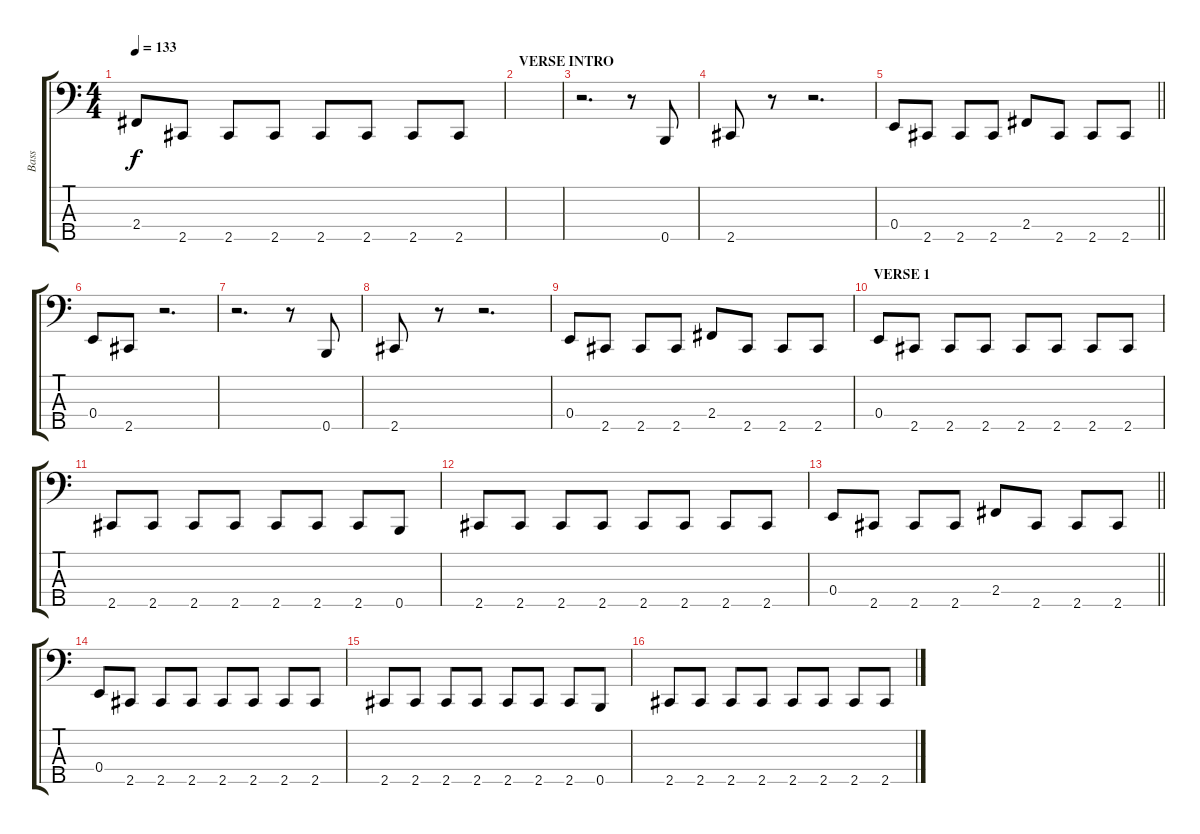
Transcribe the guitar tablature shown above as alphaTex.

\track ("Bass" "Bass") {instrument electricbassfinger}
\staff {score tabs}
\tuning (G2 D2 A1 E1 B0) {hide}
\ts (4 4)
\tempo 133
\clef f4
\ks c
2.4.8{dy f} 2.5.8 2.5.8 2.5.8 2.5.8 2.5.8 2.5.8 2.5.8 |
\section ("" "VERSE INTRO")
|
r.2{d} r.8 0.5.8 |
2.5.8 r.8 r.2{d} |
\barLineRight lightlight
0.4.8 2.5.8 2.5.8 2.5.8 2.4.8 2.5.8 2.5.8 2.5.8 |
0.4.8 2.5.8 r.2{d} |
r.2{d} r.8 0.5.8 |
2.5.8 r.8 r.2{d} |
0.4.8 2.5.8 2.5.8 2.5.8 2.4.8 2.5.8 2.5.8 2.5.8 |
\section ("" "VERSE 1")
0.4.8 2.5.8 2.5.8 2.5.8 2.5.8 2.5.8 2.5.8 2.5.8 |
2.5.8 2.5.8 2.5.8 2.5.8 2.5.8 2.5.8 2.5.8 0.5.8 |
2.5.8 2.5.8 2.5.8 2.5.8 2.5.8 2.5.8 2.5.8 2.5.8 |
\barLineRight lightlight
0.4.8 2.5.8 2.5.8 2.5.8 2.4.8 2.5.8 2.5.8 2.5.8 |
0.4.8 2.5.8 2.5.8 2.5.8 2.5.8 2.5.8 2.5.8 2.5.8 |
2.5.8 2.5.8 2.5.8 2.5.8 2.5.8 2.5.8 2.5.8 0.5.8 |
2.5.8 2.5.8 2.5.8 2.5.8 2.5.8 2.5.8 2.5.8 2.5.8
